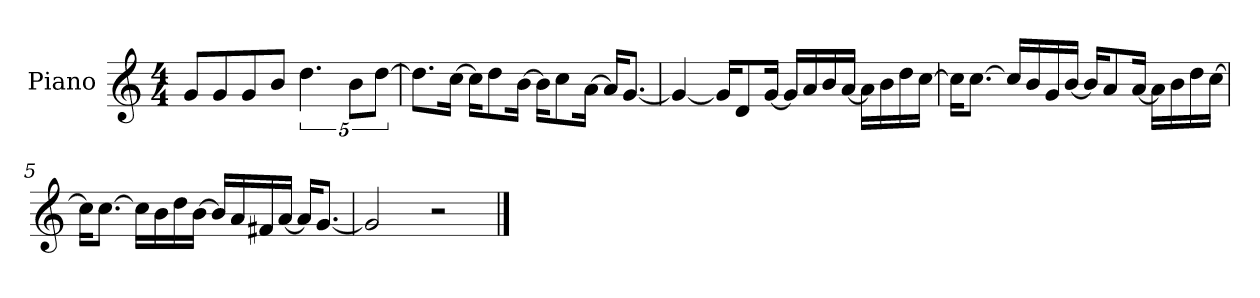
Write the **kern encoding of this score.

**kern
*part1
*staff1
*I"Piano
*I'P-no
*clefG2
*k[]
*M4/4
*MM90
=1
8g/L
8g/
8g/
8b/J
5.dd\
10b\L
[10dd\J
=2
8.dd\L]
[16cc\Jk
16cc\KL]
8dd\
[16b\Jk
16b\KL]
8cc\
[16a\Jk
16a/KL]
[8.g/J
=3
4g/_
16g/KL]
8d/
[16g/Jk
16g/LL]
16a/
16b/
[16a/JJ
16a\LL]
16b\
16dd\
[16cc\JJ
!!LO:LB:g=z
=4
16cc\KL]
[8.cc\J
16cc/LL]
16b/
16g/
[16b/JJ
16b/KL]
8a/
[16a/Jk
16a\LL]
16b\
16dd\
[16cc\JJ
=5
16cc\KL]
[8.cc\J
16cc\LL]
16b\
16dd\
[16b\JJ
16b/LL]
16a/
16f#X/
[16a/JJ
16a/KL]
[8.g/J
=6
2g/]
2r
==
*-
